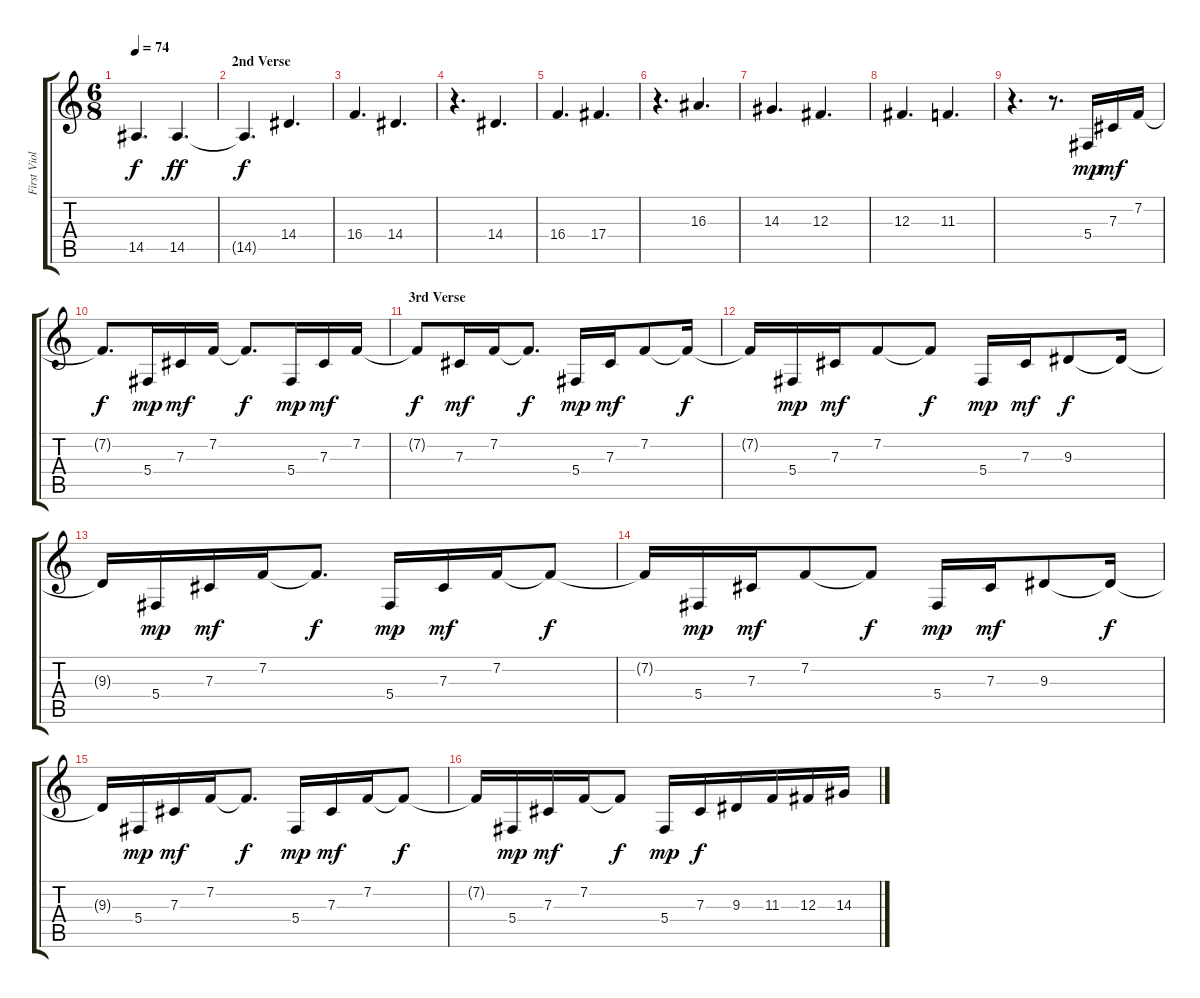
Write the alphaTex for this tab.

\track ("First Violins (SF Symphony)" "First Viol") {instrument tremolostrings}
\staff {score tabs}
\tuning (Eb4 Bb3 Gb3 Db3 Ab2 Eb2) {hide}
\ts (6 8)
\tempo 74
\clef g2
\ks c
14.5{t}.4{d dy f} 14.5.4{d dy ff} |
\section ("" "2nd Verse")
14.5{t}.4{d dy f} 14.4.4{d} |
16.4.4{d} 14.4.4{d} |
r.4{d} 14.4.4{d} |
16.4.4{d} 17.4.4{d} |
r.4{d} 16.3.4{d} |
14.3.4{d} 12.3.4{d} |
12.3.4{d} 11.3.4{d} |
r.4{d} r.8{d} 5.4.16{dy mp} 7.3.16{dy mf} 7.2.16 |
7.2{t}.8{d dy f} 5.4.16{dy mp} 7.3.16{dy mf} 7.2.16 7.2{t}.8{d dy f} 5.4.16{dy mp} 7.3.16{dy mf} 7.2.16 |
\section ("" "3rd Verse")
7.2{t}.8{dy f} 7.3.16{dy mf} 7.2.16 7.2{t}.8{d dy f} 5.4.16{dy mp} 7.3.16{dy mf} 7.2.8 7.2{t}.16{dy f} |
7.2{t}.16 5.4.16{dy mp} 7.3.16{dy mf} 7.2.8 7.2{t}.8{dy f} 5.4.16{dy mp} 7.3.16{dy mf} 9.3.8{dy f} 9.3{t}.16 |
9.3{t}.16 5.4.16{dy mp} 7.3.16{dy mf} 7.2.16 7.2{t}.8{d dy f} 5.4.16{dy mp} 7.3.16{dy mf} 7.2.16 7.2{t}.8{dy f} |
7.2{t}.16 5.4.16{dy mp} 7.3.16{dy mf} 7.2.8 7.2{t}.8{dy f} 5.4.16{dy mp} 7.3.16{dy mf} 9.3.8 9.3{t}.16{dy f} |
9.3{t}.16 5.4.16{dy mp} 7.3.16{dy mf} 7.2.16 7.2{t}.8{d dy f} 5.4.16{dy mp} 7.3.16{dy mf} 7.2.16 7.2{t}.8{dy f} |
7.2{t}.16 5.4.16{dy mp} 7.3.16{dy mf} 7.2.16 7.2{t}.8{dy f} 5.4.16{dy mp} 7.3.16{dy f} 9.3.16 11.3.16 12.3.16 14.3.16
